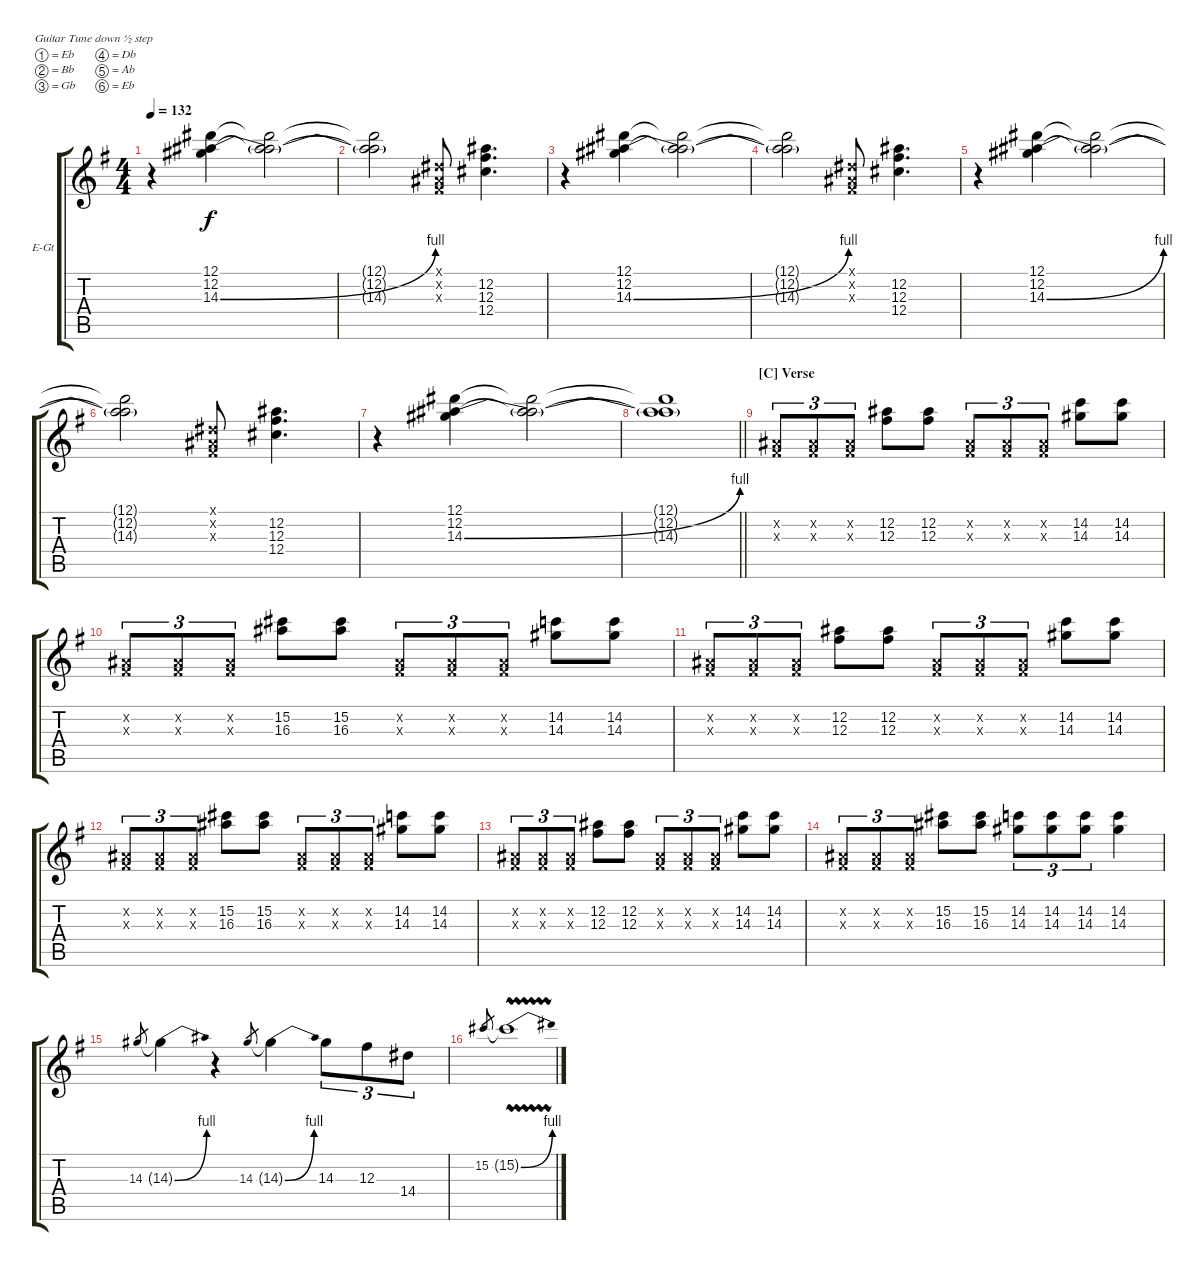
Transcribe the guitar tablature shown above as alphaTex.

\bracketExtendMode groupsimilarinstruments
\firstSystemTrackNameOrientation horizontal
\otherSystemsTrackNameOrientation horizontal
\track ("Guitar 2" "E-Gt") {instrument distortionguitar}
\staff {score tabs}
\tuning (Eb4 Bb3 Gb3 Db3 Ab2 Eb2)
\ts (4 4)
\tempo 132
\clef g2
\scale
1.03909
\ks g
r.4{dy f} (12.1 12.2 14.3{be (bend 0 0 60 4)}).4 (12.1{t} 12.2{t} 14.3{t}).2 |
\scale
0.960908 (12.1{t} 12.2{t} 14.3{t}).2 (0.3{x} 0.2{x} 0.1{x}).8 (12.2 12.3 12.4).4{d} |
\scale
1.08575 r.4 (12.1 12.2 14.3{be (bend 0 0 60 4)}).4 (12.1{t} 12.2{t} 14.3{t}).2 |
\scale
0.91425 (12.1{t} 12.2{t} 14.3{t}).2 (0.3{x} 0.2{x} 0.1{x}).8 (12.2 12.3 12.4).4{d} |
\scale
1.05549 r.4 (12.1 12.2 14.3{be (bend 0 0 60 4)}).4 (12.1{t} 12.2{t} 14.3{t}).2 |
\scale
0.944515 (12.1{t} 12.2{t} 14.3{t}).2 (0.3{x} 0.2{x} 0.1{x}).8 (12.2 12.3 12.4).4{d} |
\scale
1.05549 r.4 (12.1 12.2 14.3{be (bend 0 0 60 4)}).4 (12.1{t} 12.2{t} 14.3{t}).2 |
\scale
0.944515
\barLineRight lightlight
(12.1{t} 12.2{t} 14.3{t}).1 |
\section ("C" "Verse")
\scale
1.05549 (0.3{x} 0.2{x}).8{tu (3 2)} (0.2{x} 0.3{x}).8{tu (3 2)} (0.2{x} 0.3{x}).8{tu (3 2)} (12.2 12.3).8 (12.2 12.3).8 (0.3{x} 0.2{x}).8{tu (3 2)} (0.2{x} 0.3{x}).8{tu (3 2)} (0.2{x} 0.3{x}).8{tu (3 2)} (14.2 14.3).8 (14.2 14.3).8 |
\scale
0.944515 (0.3{x} 0.2{x}).8{tu (3 2)} (0.2{x} 0.3{x}).8{tu (3 2)} (0.2{x} 0.3{x}).8{tu (3 2)} (15.2 16.3).8 (15.2 16.3).8 (0.3{x} 0.2{x}).8{tu (3 2)} (0.2{x} 0.3{x}).8{tu (3 2)} (0.2{x} 0.3{x}).8{tu (3 2)} (14.2 14.3).8 (14.2 14.3).8 |
\scale
1.05549 (0.3{x} 0.2{x}).8{tu (3 2)} (0.2{x} 0.3{x}).8{tu (3 2)} (0.2{x} 0.3{x}).8{tu (3 2)} (12.2 12.3).8 (12.2 12.3).8 (0.3{x} 0.2{x}).8{tu (3 2)} (0.2{x} 0.3{x}).8{tu (3 2)} (0.2{x} 0.3{x}).8{tu (3 2)} (14.2 14.3).8 (14.2 14.3).8 |
\scale
0.944515 (0.3{x} 0.2{x}).8{tu (3 2)} (0.2{x} 0.3{x}).8{tu (3 2)} (0.2{x} 0.3{x}).8{tu (3 2)} (15.2 16.3).8 (15.2 16.3).8 (0.3{x} 0.2{x}).8{tu (3 2)} (0.2{x} 0.3{x}).8{tu (3 2)} (0.2{x} 0.3{x}).8{tu (3 2)} (14.2 14.3).8 (14.2 14.3).8 |
\scale
1.05549 (0.3{x} 0.2{x}).8{tu (3 2)} (0.2{x} 0.3{x}).8{tu (3 2)} (0.2{x} 0.3{x}).8{tu (3 2)} (12.2 12.3).8 (12.2 12.3).8 (0.3{x} 0.2{x}).8{tu (3 2)} (0.2{x} 0.3{x}).8{tu (3 2)} (0.2{x} 0.3{x}).8{tu (3 2)} (14.2 14.3).8 (14.2 14.3).8 |
\scale
0.944515 (0.3{x} 0.2{x}).8{tu (3 2)} (0.2{x} 0.3{x}).8{tu (3 2)} (0.2{x} 0.3{x}).8{tu (3 2)} (15.2 16.3).8 (15.2 16.3).8 (14.3 14.2).8{tu (3 2)} (14.2 14.3).8{tu (3 2)} (14.3 14.2).8{tu (3 2)} (14.3 14.2).4 |
\scale
1.05549 14.3.8{gr} 14.3{be (bend 0 0 15 4) t}.4 r.4 14.3.8{gr} 14.3{be (bend 0 0 15 4) t}.4 14.3.8{tu (3 2)} 12.3.8{tu (3 2)} 14.4.8{tu (3 2)} |
\scale
0.944515 15.2.8{gr} 15.2{be (bend 0 0 15 4) vw t}.1
